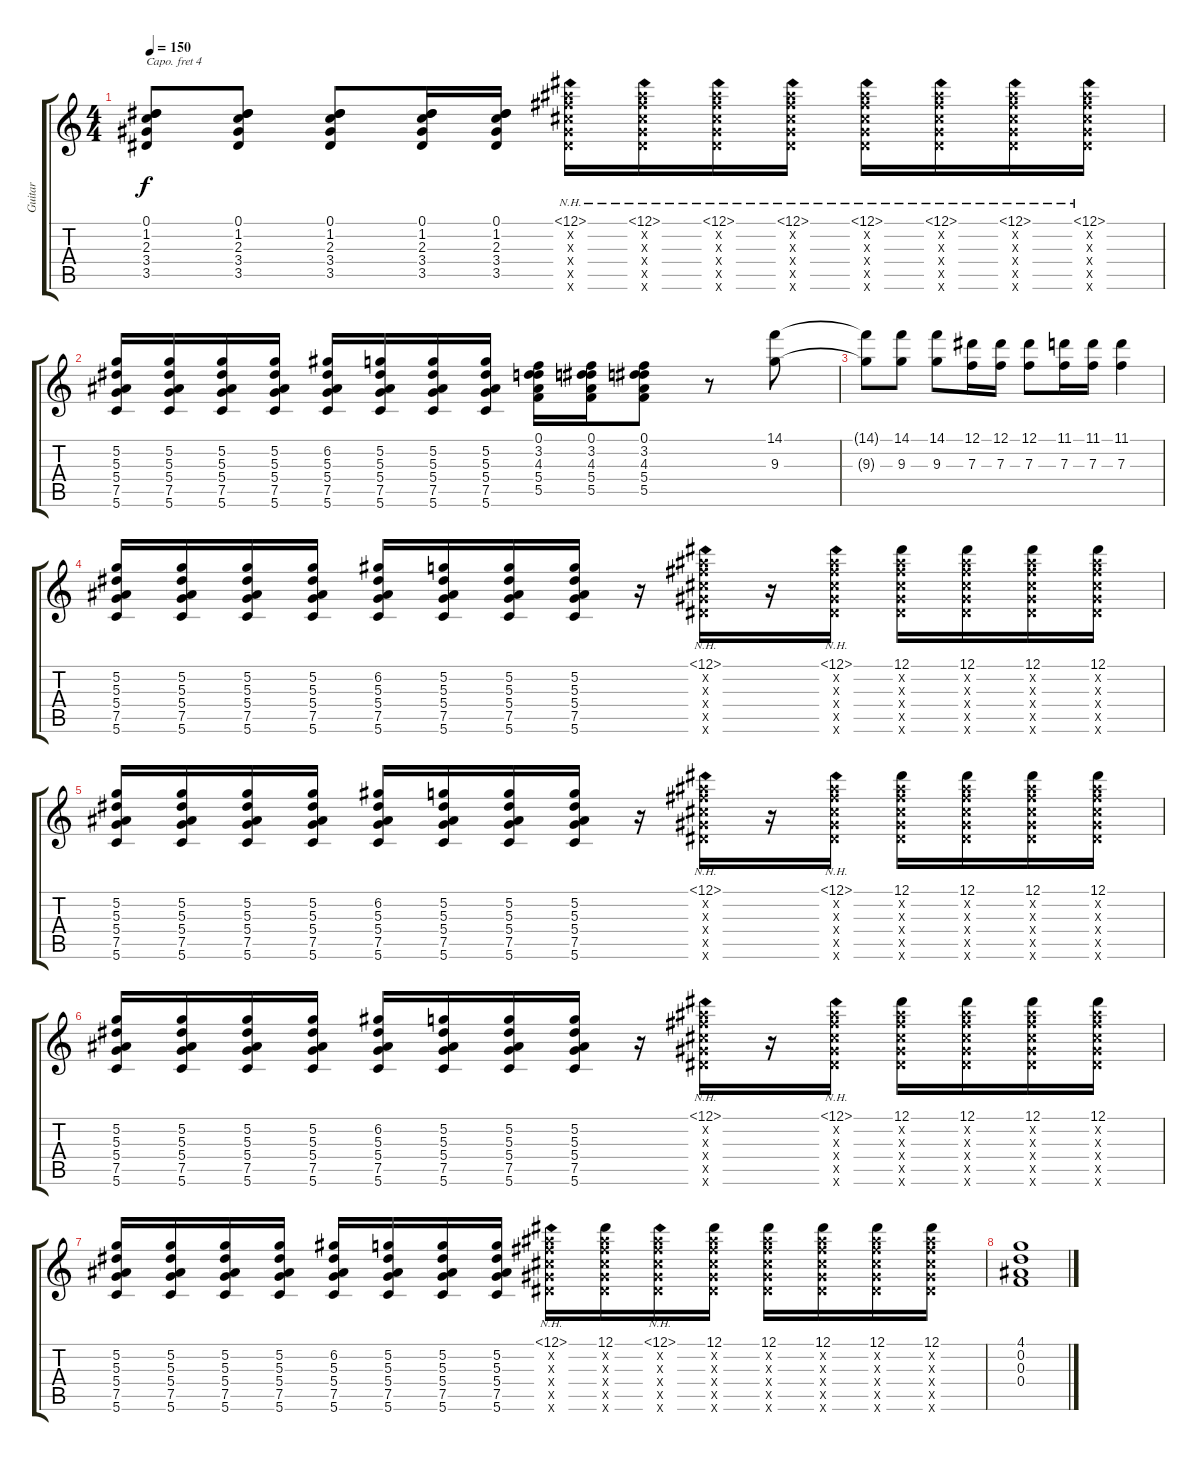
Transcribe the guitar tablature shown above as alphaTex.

\track ("Guitar" "Guitar") {instrument distortionguitar}
\staff {score tabs}
\capo 4
\tuning (B3 Bb3 Gb3 Db3 Ab2 Eb2) {hide}
\ts (4 4)
\tempo 150
\clef g2
\ks c
(0.1{t} 1.2{t} 2.3{t} 3.4{t} 3.5{t}).8{dy f} (0.1 1.2 2.3 3.4 3.5).8 (0.1 1.2 2.3 3.4 3.5).8 (0.1 1.2 2.3 3.4 3.5).16 (0.1 1.2 2.3 3.4 3.5).16 (12.1{nh} 8.2{x} 8.3{x} 8.4{x} 8.5{x} 8.6{x}).16 (12.1{nh} 8.2{x} 8.3{x} 8.4{x} 8.5{x} 8.6{x}).16 (12.1{nh} 8.2{x} 8.3{x} 8.4{x} 8.5{x} 8.6{x}).16 (12.1{nh} 8.2{x} 8.3{x} 8.4{x} 8.5{x} 8.6{x}).16 (12.1{nh} 8.2{x} 8.3{x} 8.4{x} 8.5{x} 8.6{x}).16 (12.1{nh} 8.2{x} 8.3{x} 8.4{x} 8.5{x} 8.6{x}).16 (12.1{nh} 8.2{x} 8.3{x} 8.4{x} 8.5{x} 8.6{x}).16 (12.1{nh} 8.2{x} 8.3{x} 8.4{x} 8.5{x} 8.6{x}).16 |
(5.2 5.3 5.4 7.5 5.6).16 (5.2 5.3 5.4 7.5 5.6).16 (5.2 5.3 5.4 7.5 5.6).16 (5.2 5.3 5.4 7.5 5.6).16 (6.2 5.3 5.4 7.5 5.6).16 (5.2 5.3 5.4 7.5 5.6).16 (5.2 5.3 5.4 7.5 5.6).16 (5.2 5.3 5.4 7.5 5.6).16 (0.1 3.2 4.3 5.4 5.5).16 (0.1 3.2 4.3 5.4 5.5).16 (0.1 3.2 4.3 5.4 5.5).8 r.8 (14.1 9.3).8 |
(14.1{t} 9.3{t}).8 (14.1 9.3).8 (14.1 9.3).8 (12.1 7.3).16 (12.1 7.3).16 (12.1 7.3).8 (11.1 7.3).16 (11.1 7.3).16 (11.1 7.3).4 |
(5.2 5.3 5.4 7.5 5.6).16 (5.2 5.3 5.4 7.5 5.6).16 (5.2 5.3 5.4 7.5 5.6).16 (5.2 5.3 5.4 7.5 5.6).16 (6.2 5.3 5.4 7.5 5.6).16 (5.2 5.3 5.4 7.5 5.6).16 (5.2 5.3 5.4 7.5 5.6).16 (5.2 5.3 5.4 7.5 5.6).16 r.16 (12.1{nh} 8.2{x} 8.3{x} 8.4{x} 8.5{x} 8.6{x}).16 r.16 (12.1{nh} 8.2{x} 8.3{x} 8.4{x} 8.5{x} 8.6{x}).16 (12.1 8.2{x} 8.3{x} 8.4{x} 8.5{x} 8.6{x}).16 (12.1 8.2{x} 8.3{x} 8.4{x} 8.5{x} 8.6{x}).16 (12.1 8.2{x} 8.3{x} 8.4{x} 8.5{x} 8.6{x}).16 (12.1 8.2{x} 8.3{x} 8.4{x} 8.5{x} 8.6{x}).16 |
(5.2 5.3 5.4 7.5 5.6).16 (5.2 5.3 5.4 7.5 5.6).16 (5.2 5.3 5.4 7.5 5.6).16 (5.2 5.3 5.4 7.5 5.6).16 (6.2 5.3 5.4 7.5 5.6).16 (5.2 5.3 5.4 7.5 5.6).16 (5.2 5.3 5.4 7.5 5.6).16 (5.2 5.3 5.4 7.5 5.6).16 r.16 (12.1{nh} 8.2{x} 8.3{x} 8.4{x} 8.5{x} 8.6{x}).16 r.16 (12.1{nh} 8.2{x} 8.3{x} 8.4{x} 8.5{x} 8.6{x}).16 (12.1 8.2{x} 8.3{x} 8.4{x} 8.5{x} 8.6{x}).16 (12.1 8.2{x} 8.3{x} 8.4{x} 8.5{x} 8.6{x}).16 (12.1 8.2{x} 8.3{x} 8.4{x} 8.5{x} 8.6{x}).16 (12.1 8.2{x} 8.3{x} 8.4{x} 8.5{x} 8.6{x}).16 |
(5.2 5.3 5.4 7.5 5.6).16 (5.2 5.3 5.4 7.5 5.6).16 (5.2 5.3 5.4 7.5 5.6).16 (5.2 5.3 5.4 7.5 5.6).16 (6.2 5.3 5.4 7.5 5.6).16 (5.2 5.3 5.4 7.5 5.6).16 (5.2 5.3 5.4 7.5 5.6).16 (5.2 5.3 5.4 7.5 5.6).16 r.16 (12.1{nh} 8.2{x} 8.3{x} 8.4{x} 8.5{x} 8.6{x}).16 r.16 (12.1{nh} 8.2{x} 8.3{x} 8.4{x} 8.5{x} 8.6{x}).16 (12.1 8.2{x} 8.3{x} 8.4{x} 8.5{x} 8.6{x}).16 (12.1 8.2{x} 8.3{x} 8.4{x} 8.5{x} 8.6{x}).16 (12.1 8.2{x} 8.3{x} 8.4{x} 8.5{x} 8.6{x}).16 (12.1 8.2{x} 8.3{x} 8.4{x} 8.5{x} 8.6{x}).16 |
(5.2 5.3 5.4 7.5 5.6).16 (5.2 5.3 5.4 7.5 5.6).16 (5.2 5.3 5.4 7.5 5.6).16 (5.2 5.3 5.4 7.5 5.6).16 (6.2 5.3 5.4 7.5 5.6).16 (5.2 5.3 5.4 7.5 5.6).16 (5.2 5.3 5.4 7.5 5.6).16 (5.2 5.3 5.4 7.5 5.6).16 (12.1{nh} 8.2{x} 8.3{x} 8.4{x} 8.5{x} 8.6{x}).16 (12.1 8.2{x} 8.3{x} 8.4{x} 8.5{x} 8.6{x}).16 (12.1{nh} 8.2{x} 8.3{x} 8.4{x} 8.5{x} 8.6{x}).16 (12.1 8.2{x} 8.3{x} 8.4{x} 8.5{x} 8.6{x}).16 (12.1 8.2{x} 8.3{x} 8.4{x} 8.5{x} 8.6{x}).16 (12.1 8.2{x} 8.3{x} 8.4{x} 8.5{x} 8.6{x}).16 (12.1 8.2{x} 8.3{x} 8.4{x} 8.5{x} 8.6{x}).16 (12.1 8.2{x} 8.3{x} 8.4{x} 8.5{x} 8.6{x}).16 |
(4.1 0.2 0.3 0.4).1
